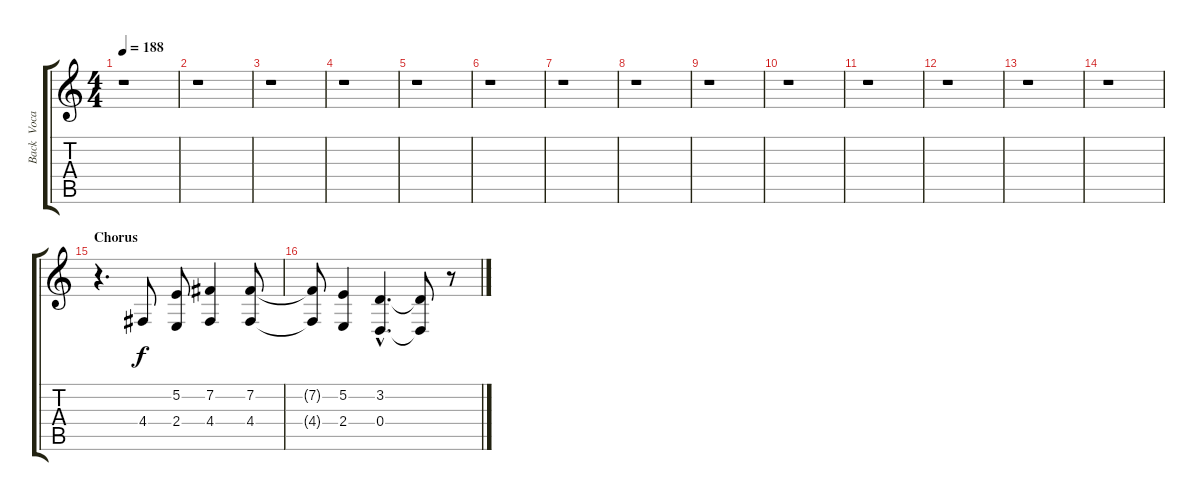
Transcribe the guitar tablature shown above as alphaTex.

\track ("Back  Vocal" "Back  Voca") {instrument flute}
\staff {score tabs}
\tuning (E4 B3 G3 D3 A2 E2) {hide}
\ts (4 4)
\tempo 188
\clef g2
\ks c
r.1{dy f} |
r.1 |
r.1 |
r.1 |
r.1 |
r.1 |
r.1 |
r.1 |
r.1 |
r.1 |
r.1 |
r.1 |
r.1 |
r.1 |
\section ("" "Chorus")
r.4{d} 4.4.8 (5.2 2.4).8 (7.2 4.4).4 (7.2 4.4).8 |
(7.2{t} 4.4{t}).8 (5.2 2.4).4 (3.2{hac} 0.4{hac}).4{d} (3.2{t} 0.4{t}).8 r.8
